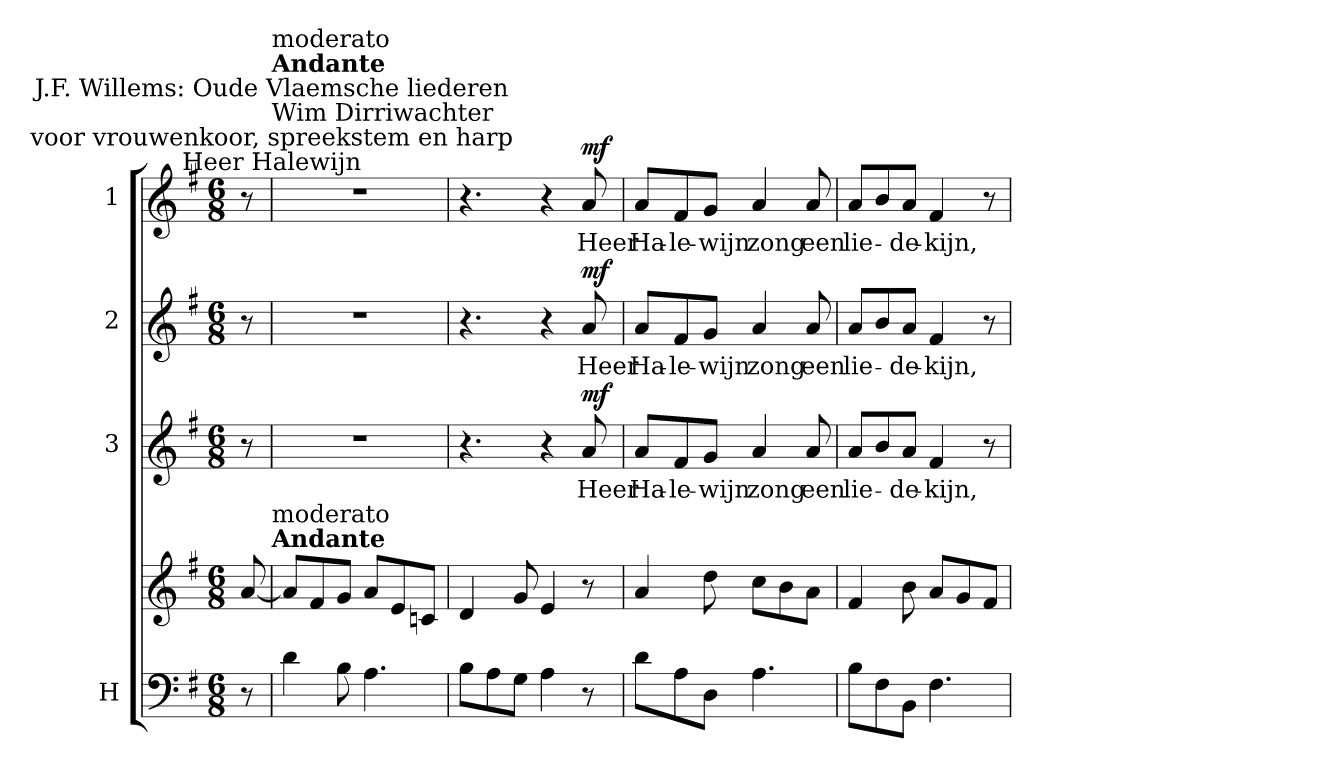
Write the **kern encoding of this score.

**kern	**kern	**kern	**text	**dynam	**kern	**text	**dynam	**kern	**text	**dynam
*part4	*part4	*part3	*part3	*part3	*part2	*part2	*part2	*part1	*part1	*part1
*staff5	*staff4	*staff3	*staff3	*staff3	*staff2	*staff2	*staff2	*staff1	*staff1	*staff1
*I"H	*	*I"3	*	*	*I"2	*	*	*I"1	*	*
*I'H	*	*	*	*	*	*	*	*	*	*
*clefF4	*clefG2	*clefG2	*	*	*clefG2	*	*	*clefG2	*	*
*k[f#]	*k[f#]	*k[f#]	*	*	*k[f#]	*	*	*k[f#]	*	*
*G:	*G:	*G:	*	*	*G:	*	*	*G:	*	*
*M6/8	*M6/8	*M6/8	*	*	*M6/8	*	*	*M6/8	*	*
=	=	=	=	=	=	=	=	=	=	=
8r	[8a	8r	.	.	8r	.	.	8r	.	.
!	!	!	!	!	!	!	!	!LO:TX:a:cj:t=Heer Halewijn	!	!
!	!	!	!	!	!	!	!	!LO:TX:a:cj:t=voor vrouwenkoor, spreekstem en harp	!	!
!	!	!	!	!	!	!	!	!LO:TX:a:t=Wim Dirriwachter	!	!
!	!	!	!	!	!	!	!	!LO:TX:a:cj:t=J.F. Willems&colon; Oude Vlaemsche liederen	!	!
!	!	!	!	!	!	!	!	!LO:TX:a:B:t=Andante	!	!
!	!	!	!	!	!	!	!	!LO:TX:a:t=moderato	!	!
!	!LO:TX:a:B:t=Andante	!	!	!	!	!	!	!	!	!
!	!LO:TX:a:t=moderato	!	!	!	!	!	!	!	!	!
=1	=1	=1	=1	=1	=1	=1	=1	=1	=1	=1
!	!	!LO:N:vis=1	!	!	!LO:N:vis=1	!	!	!LO:N:vis=1	!	!
4d	8aL]	2.r	.	.	2.r	.	.	2.r	.	.
.	8f#	.	.	.	.	.	.	.	.	.
8B	8gJ	.	.	.	.	.	.	.	.	.
4.A	8aL	.	.	.	.	.	.	.	.	.
.	8e	.	.	.	.	.	.	.	.	.
.	8cnJ	.	.	.	.	.	.	.	.	.
=2	=2	=2	=2	=2	=2	=2	=2	=2	=2	=2
8BL	4d	4.r	.	.	4.r	.	.	4.r	.	.
8A	.	.	.	.	.	.	.	.	.	.
8GJ	8g	.	.	.	.	.	.	.	.	.
4A	4e	4r	.	.	4r	.	.	4r	.	.
!	!	!	!LO:LY:b	!LO:DY:a	!	!LO:LY:b	!LO:DY:a	!	!LO:LY:b	!LO:DY:a
8r	8r	8a	Heer	mf	8a	Heer	mf	8a	Heer	mf
=3	=3	=3	=3	=3	=3	=3	=3	=3	=3	=3
!	!	!	!LO:LY:b	!	!	!LO:LY:b	!	!	!LO:LY:b	!
8dL	4a	8aL	Ha-	.	8aL	Ha-	.	8aL	Ha-	.
!	!	!	!LO:LY:b	!	!	!LO:LY:b	!	!	!LO:LY:b	!
8A	.	8f#	-le-	.	8f#	-le-	.	8f#	-le-	.
!	!	!	!LO:LY:b	!	!	!LO:LY:b	!	!	!LO:LY:b	!
8DJ	8dd	8gJ	-wijn	.	8gJ	-wijn	.	8gJ	-wijn	.
!	!	!	!LO:LY:b	!	!	!LO:LY:b	!	!	!LO:LY:b	!
4.A	8ccL	4a	zong	.	4a	zong	.	4a	zong	.
.	8b	.	.	.	.	.	.	.	.	.
!	!	!	!LO:LY:b	!	!	!LO:LY:b	!	!	!LO:LY:b	!
.	8aJ	8a	een	.	8a	een	.	8a	een	.
=4	=4	=4	=4	=4	=4	=4	=4	=4	=4	=4
!	!	!	!LO:LY:b	!	!	!LO:LY:b	!	!	!LO:LY:b	!
8BL	4f#	8aL	lie-	.	8aL	lie-	.	8aL	lie-	.
8F#	.	8b	.	.	8b	.	.	8b	.	.
!	!	!	!LO:LY:b	!	!	!LO:LY:b	!	!	!LO:LY:b	!
8BBJ	8b	8aJ	-de-	.	8aJ	-de-	.	8aJ	-de-	.
!	!	!	!LO:LY:b	!	!	!LO:LY:b	!	!	!LO:LY:b	!
4.F#	8aL	4f#	-kijn,	.	4f#	-kijn,	.	4f#	-kijn,	.
.	8g	.	.	.	.	.	.	.	.	.
.	8f#J	8r	.	.	8r	.	.	8r	.	.
=	=	=	=	=	=	=	=	=	=	=
*-	*-	*-	*-	*-	*-	*-	*-	*-	*-	*-
